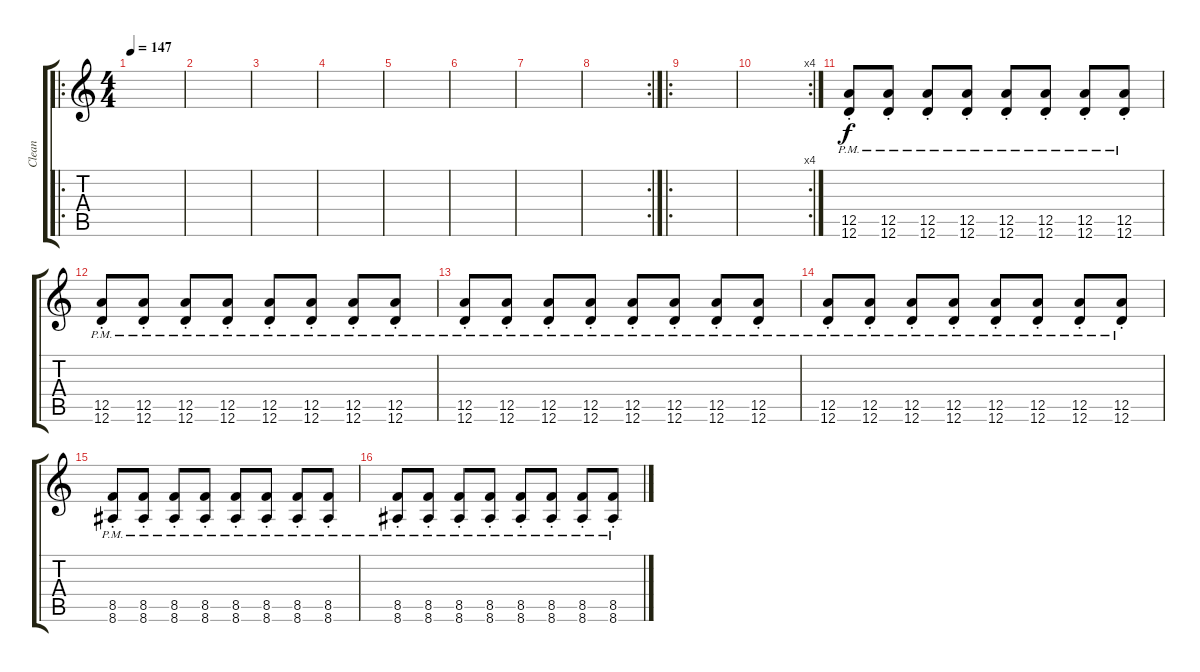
\track ("Clean" "Clean") {instrument electricguitarclean}
\staff {score tabs}
\tuning (E4 B3 G3 D3 A2 D2) {hide}
\ro
\ts (4 4)
\tempo 147
\clef g2
\ks c
|
|
|
|
|
|
|
\rc 2
|
\ro
|
\rc 4
|
(12.5{pm st} 12.6{pm st}).8 (12.5{pm st} 12.6{pm st}).8 (12.5{pm st} 12.6{pm st}).8 (12.5{pm st} 12.6{pm st}).8 (12.5{pm st} 12.6{pm st}).8 (12.5{pm st} 12.6{pm st}).8 (12.5{pm st} 12.6{pm st}).8 (12.5{pm st} 12.6{pm st}).8 |
(12.5{pm st} 12.6{pm st}).8 (12.5{pm st} 12.6{pm st}).8 (12.5{pm st} 12.6{pm st}).8 (12.5{pm st} 12.6{pm st}).8 (12.5{pm st} 12.6{pm st}).8 (12.5{pm st} 12.6{pm st}).8 (12.5{pm st} 12.6{pm st}).8 (12.5{pm st} 12.6{pm st}).8 |
(12.5{pm st} 12.6{pm st}).8 (12.5{pm st} 12.6{pm st}).8 (12.5{pm st} 12.6{pm st}).8 (12.5{pm st} 12.6{pm st}).8 (12.5{pm st} 12.6{pm st}).8 (12.5{pm st} 12.6{pm st}).8 (12.5{pm st} 12.6{pm st}).8 (12.5{pm st} 12.6{pm st}).8 |
(12.5{pm st} 12.6{pm st}).8 (12.5{pm st} 12.6{pm st}).8 (12.5{pm st} 12.6{pm st}).8 (12.5{pm st} 12.6{pm st}).8 (12.5{pm st} 12.6{pm st}).8 (12.5{pm st} 12.6{pm st}).8 (12.5{pm st} 12.6{pm st}).8 (12.5{pm st} 12.6{pm st}).8 |
(8.5{pm st} 8.6{pm st}).8 (8.5{pm st} 8.6{pm st}).8 (8.5{pm st} 8.6{pm st}).8 (8.5{pm st} 8.6{pm st}).8 (8.5{pm st} 8.6{pm st}).8 (8.5{pm st} 8.6{pm st}).8 (8.5{pm st} 8.6{pm st}).8 (8.5{pm st} 8.6{pm st}).8 |
(8.5{pm st} 8.6{pm st}).8 (8.5{pm st} 8.6{pm st}).8 (8.5{pm st} 8.6{pm st}).8 (8.5{pm st} 8.6{pm st}).8 (8.5{pm st} 8.6{pm st}).8 (8.5{pm st} 8.6{pm st}).8 (8.5{pm st} 8.6{pm st}).8 (8.5{pm st} 8.6{pm st}).8
